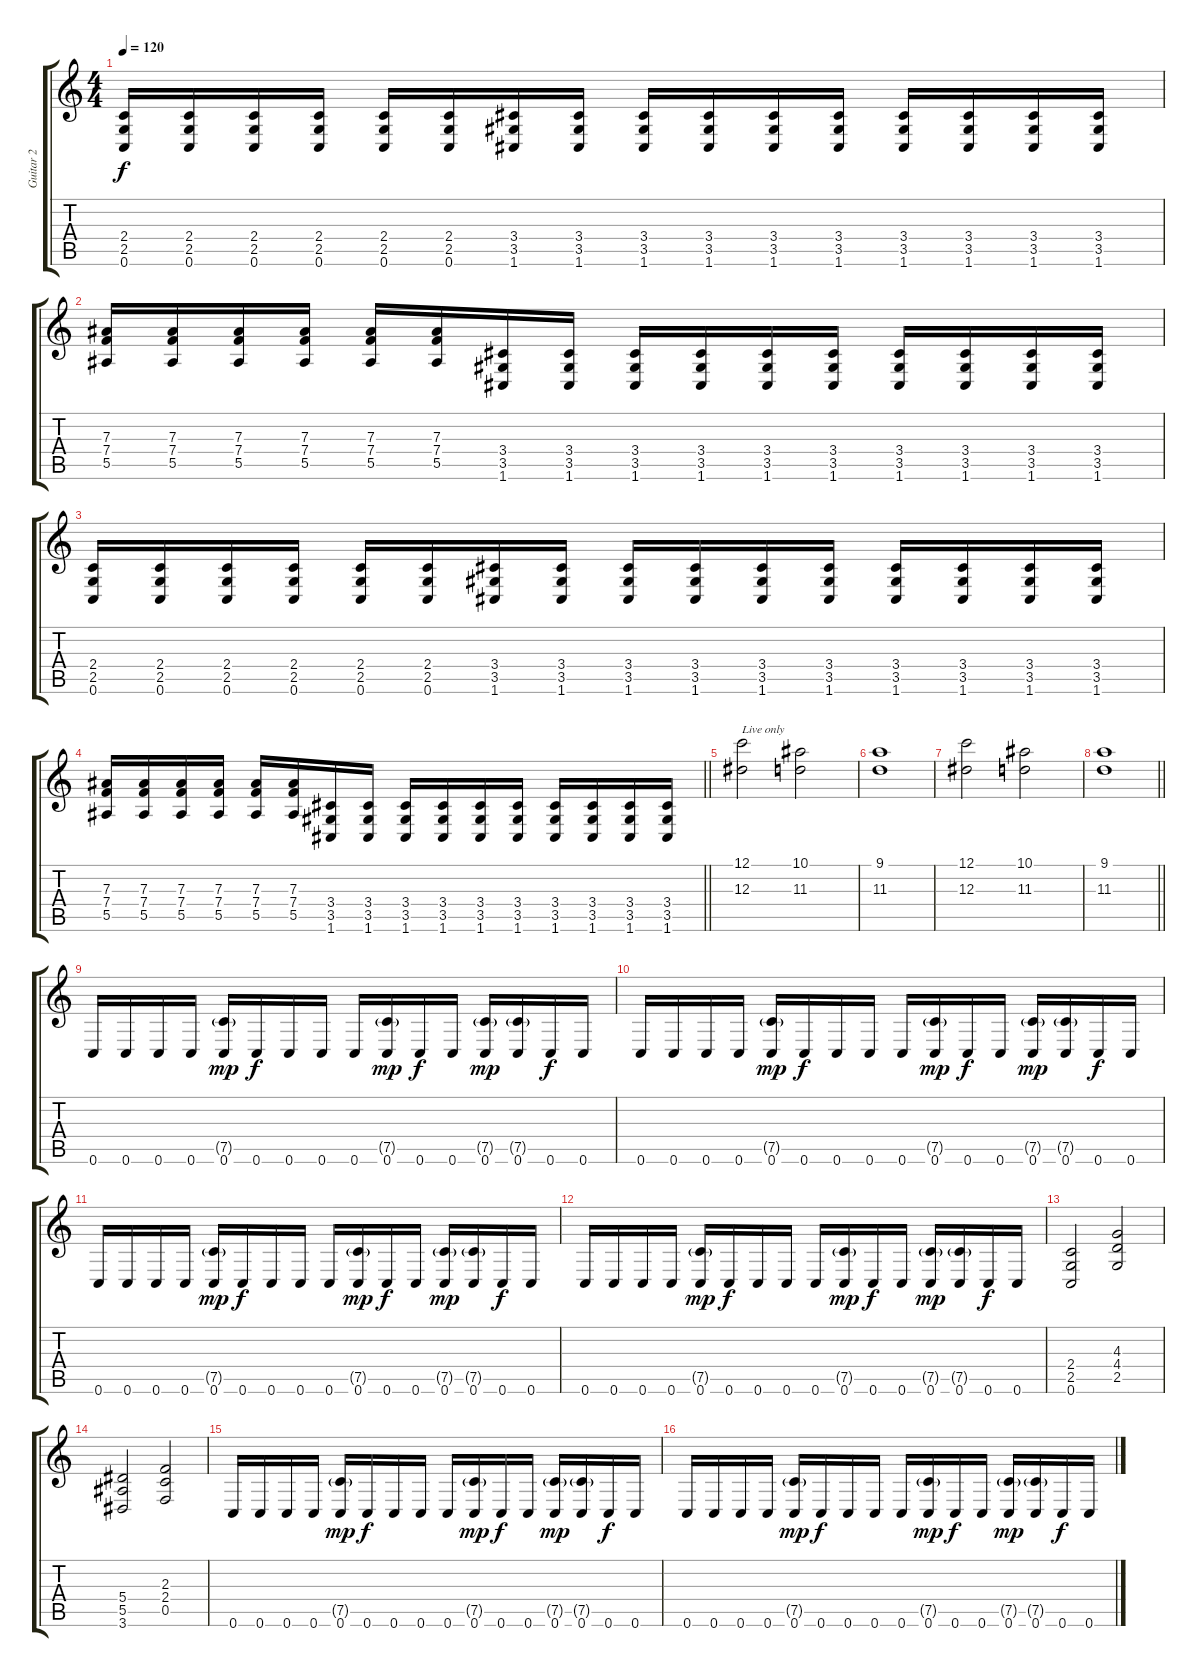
\track ("Guitar 2" "Guitar 2") {instrument distortionguitar}
\staff {score tabs}
\tuning (C4 G3 Eb3 Bb2 F2 C2) {hide}
\ts (4 4)
\tempo 120
\clef g2
\ks c
(2.4 2.5 0.6).16{dy f} (2.4 2.5 0.6).16 (2.4 2.5 0.6).16 (2.4 2.5 0.6).16 (2.4 2.5 0.6).16 (2.4 2.5 0.6).16 (3.4 3.5 1.6).16 (3.4 3.5 1.6).16 (3.4 3.5 1.6).16 (3.4 3.5 1.6).16 (3.4 3.5 1.6).16 (3.4 3.5 1.6).16 (3.4 3.5 1.6).16 (3.4 3.5 1.6).16 (3.4 3.5 1.6).16 (3.4 3.5 1.6).16 |
(7.3 7.4 5.5).16 (7.3 7.4 5.5).16 (7.3 7.4 5.5).16 (7.3 7.4 5.5).16 (7.3 7.4 5.5).16 (7.3 7.4 5.5).16 (3.4 3.5 1.6).16 (3.4 3.5 1.6).16 (3.4 3.5 1.6).16 (3.4 3.5 1.6).16 (3.4 3.5 1.6).16 (3.4 3.5 1.6).16 (3.4 3.5 1.6).16 (3.4 3.5 1.6).16 (3.4 3.5 1.6).16 (3.4 3.5 1.6).16 |
(2.4 2.5 0.6).16 (2.4 2.5 0.6).16 (2.4 2.5 0.6).16 (2.4 2.5 0.6).16 (2.4 2.5 0.6).16 (2.4 2.5 0.6).16 (3.4 3.5 1.6).16 (3.4 3.5 1.6).16 (3.4 3.5 1.6).16 (3.4 3.5 1.6).16 (3.4 3.5 1.6).16 (3.4 3.5 1.6).16 (3.4 3.5 1.6).16 (3.4 3.5 1.6).16 (3.4 3.5 1.6).16 (3.4 3.5 1.6).16 |
\barLineRight lightlight
(7.3 7.4 5.5).16 (7.3 7.4 5.5).16 (7.3 7.4 5.5).16 (7.3 7.4 5.5).16 (7.3 7.4 5.5).16 (7.3 7.4 5.5).16 (3.4 3.5 1.6).16 (3.4 3.5 1.6).16 (3.4 3.5 1.6).16 (3.4 3.5 1.6).16 (3.4 3.5 1.6).16 (3.4 3.5 1.6).16 (3.4 3.5 1.6).16 (3.4 3.5 1.6).16 (3.4 3.5 1.6).16 (3.4 3.5 1.6).16 |
\section ("" "")
(12.1 12.3).2{txt "Live only" instrument electricguitarjazz} (10.1 11.3).2 |
(9.1 11.3).1 |
(12.1 12.3).2 (10.1 11.3).2 |
\barLineRight lightlight
(9.1 11.3).1 |
\section ("" "")
0.6.16{instrument distortionguitar} 0.6.16 0.6.16 0.6.16 (7.5{g} 0.6).16{dy mp} 0.6.16{dy f} 0.6.16 0.6.16 0.6.16 (7.5{g} 0.6).16{dy mp} 0.6.16{dy f} 0.6.16 (7.5{g} 0.6).16{dy mp} (7.5{g} 0.6).16 0.6.16{dy f} 0.6.16 |
0.6.16 0.6.16 0.6.16 0.6.16 (7.5{g} 0.6).16{dy mp} 0.6.16{dy f} 0.6.16 0.6.16 0.6.16 (7.5{g} 0.6).16{dy mp} 0.6.16{dy f} 0.6.16 (7.5{g} 0.6).16{dy mp} (7.5{g} 0.6).16 0.6.16{dy f} 0.6.16 |
0.6.16 0.6.16 0.6.16 0.6.16 (7.5{g} 0.6).16{dy mp} 0.6.16{dy f} 0.6.16 0.6.16 0.6.16 (7.5{g} 0.6).16{dy mp} 0.6.16{dy f} 0.6.16 (7.5{g} 0.6).16{dy mp} (7.5{g} 0.6).16 0.6.16{dy f} 0.6.16 |
0.6.16 0.6.16 0.6.16 0.6.16 (7.5{g} 0.6).16{dy mp} 0.6.16{dy f} 0.6.16 0.6.16 0.6.16 (7.5{g} 0.6).16{dy mp} 0.6.16{dy f} 0.6.16 (7.5{g} 0.6).16{dy mp} (7.5{g} 0.6).16 0.6.16{dy f} 0.6.16 |
(2.4 2.5 0.6).2 (4.3 4.4 2.5).2 |
(5.4 5.5 3.6).2 (2.3 2.4 0.5).2 |
0.6.16{instrument distortionguitar} 0.6.16 0.6.16 0.6.16 (7.5{g} 0.6).16{dy mp} 0.6.16{dy f} 0.6.16 0.6.16 0.6.16 (7.5{g} 0.6).16{dy mp} 0.6.16{dy f} 0.6.16 (7.5{g} 0.6).16{dy mp} (7.5{g} 0.6).16 0.6.16{dy f} 0.6.16 |
0.6.16 0.6.16 0.6.16 0.6.16 (7.5{g} 0.6).16{dy mp} 0.6.16{dy f} 0.6.16 0.6.16 0.6.16 (7.5{g} 0.6).16{dy mp} 0.6.16{dy f} 0.6.16 (7.5{g} 0.6).16{dy mp} (7.5{g} 0.6).16 0.6.16{dy f} 0.6.16
